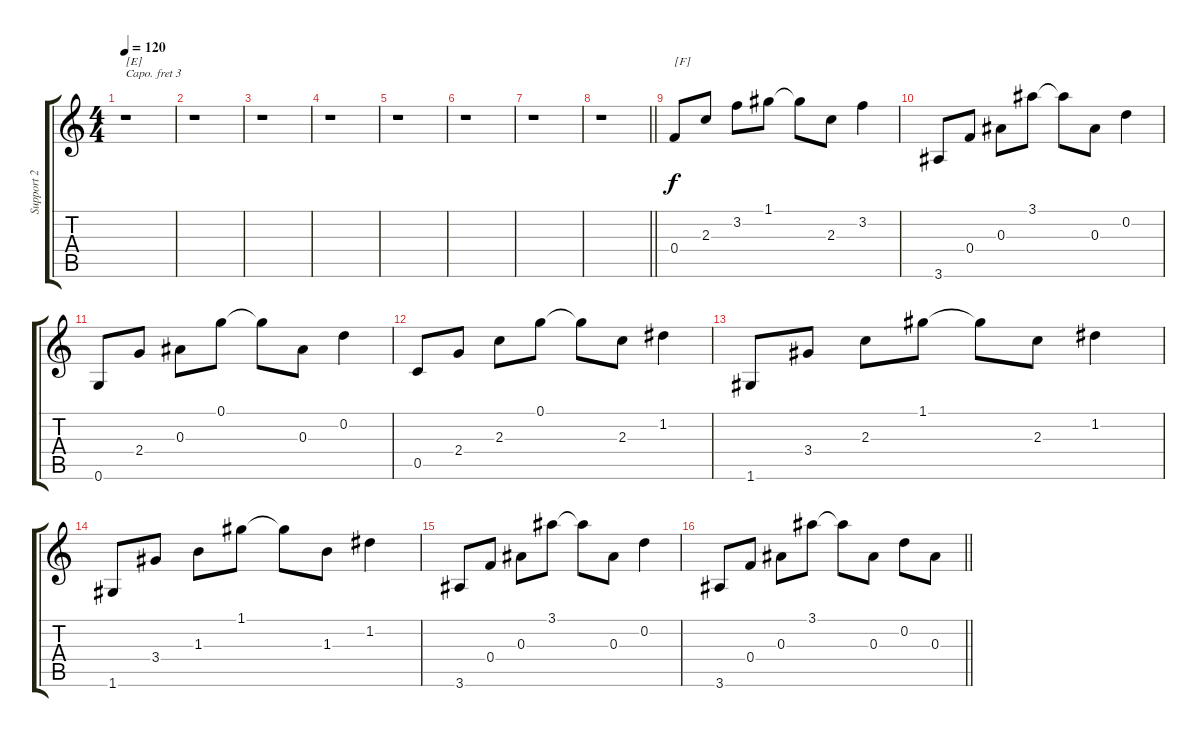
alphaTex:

\track ("Support 2" "Support 2") {mute instrument acousticguitarsteel}
\staff {score tabs}
\capo 3
\tuning (E4 B3 G3 D3 A2 E2) {hide}
\ts (4 4)
\tempo 120
\clef g2
\ks c
r.1{txt "[E]" dy f} |
r.1 |
r.1 |
r.1 |
r.1 |
r.1 |
r.1 |
\barLineRight lightlight
r.1 |
0.4.8{txt "[F]"} 2.3.8 3.2.8 1.1.8 1.1{t}.8 2.3.8 3.2.4 |
3.6.8 0.4.8 0.3.8 3.1.8 3.1{t}.8 0.3.8 0.2.4 |
0.6.8 2.4.8 0.3.8 0.1.8 0.1{t}.8 0.3.8 0.2.4 |
0.5.8 2.4.8 2.3.8 0.1.8 0.1{t}.8 2.3.8 1.2.4 |
1.6.8 3.4.8 2.3.8 1.1.8 1.1{t}.8 2.3.8 1.2.4 |
1.6.8 3.4.8 1.3.8 1.1.8 1.1{t}.8 1.3.8 1.2.4 |
3.6.8 0.4.8 0.3.8 3.1.8 3.1{t}.8 0.3.8 0.2.4 |
\barLineRight lightlight
3.6.8 0.4.8 0.3.8 3.1.8 3.1{t}.8 0.3.8 0.2.8 0.3.8
